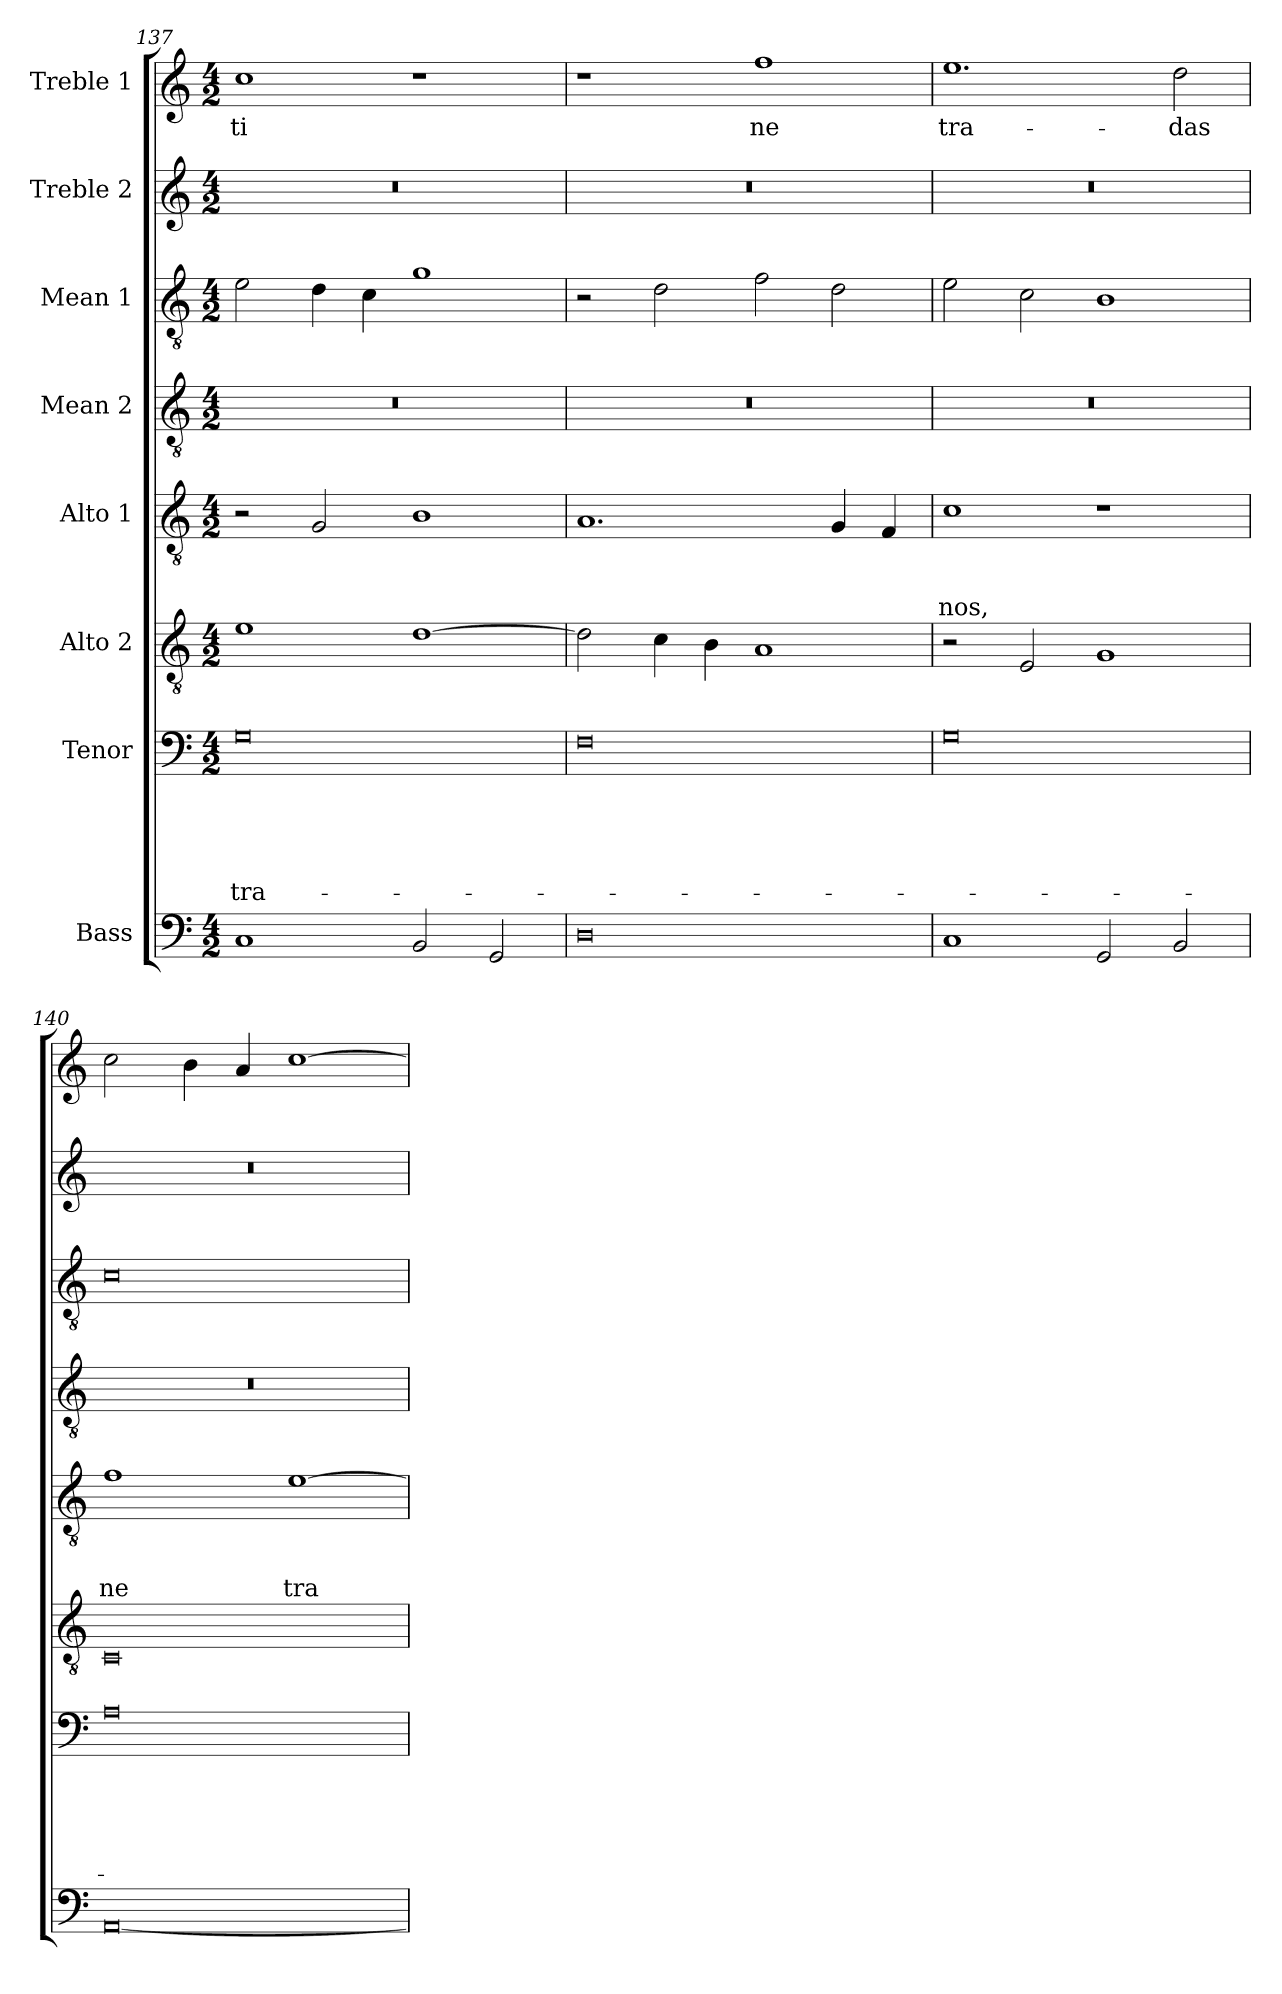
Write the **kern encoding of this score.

**kern	**kern	**text	**text	**text	**text	**text	**kern	**kern	**text	**text	**text	**kern	**kern	**kern	**kern	**text
*part8	*part7	*part7	*part7	*part7	*part7	*part7	*part6	*part5	*part5	*part5	*part5	*part4	*part3	*part2	*part1	*part1
*staff8	*staff7	*staff7	*staff7	*staff7	*staff7	*staff7	*staff6	*staff5	*staff5	*staff5	*staff5	*staff4	*staff3	*staff2	*staff1	*staff1
*I"Bass	*I"Tenor	*	*	*	*	*	*I"Alto 2	*I"Alto 1	*	*	*	*I"Mean 2	*I"Mean 1	*I"Treble 2	*I"Treble 1	*
*clefF4	*clefF4	*	*	*	*	*	*clefGv2	*clefGv2	*	*	*	*clefGv2	*clefGv2	*clefG2	*clefG2	*
*k[]	*k[]	*	*	*	*	*	*k[]	*k[]	*	*	*	*k[]	*k[]	*k[]	*k[]	*
*C:	*C:	*	*	*	*	*	*C:	*C:	*	*	*	*C:	*C:	*C:	*C:	*
*M4/2	*M4/2	*	*	*	*	*	*M4/2	*M4/2	*	*	*	*M4/2	*M4/2	*M4/2	*M4/2	*
=137	=137	=137	=137	=137	=137	=137	=137	=137	=137	=137	=137	=137	=137	=137	=137	=137
1C	0G	.	.	.	.	tra-	1e	2r	.	.	.	0r	2e\	0r	1cc	-ti
.	.	.	.	.	.	.	.	2G/	.	.	.	.	4d\	.	.	.
.	.	.	.	.	.	.	.	.	.	.	.	.	4c\	.	.	.
2BB/	.	.	.	.	.	.	[1d	1B	.	.	.	.	1g	.	1r	.
2GG/	.	.	.	.	.	.	.	.	.	.	.	.	.	.	.	.
=138	=138	=138	=138	=138	=138	=138	=138	=138	=138	=138	=138	=138	=138	=138	=138	=138
0D	0F	.	.	.	.	.	2d\]	1.A	.	.	.	0r	2r	0r	1r	.
.	.	.	.	.	.	.	4c\	.	.	.	.	.	2d\	.	.	.
.	.	.	.	.	.	.	4B\	.	.	.	.	.	.	.	.	.
.	.	.	.	.	.	.	1A	.	.	.	.	.	2f\	.	1ff	ne
.	.	.	.	.	.	.	.	4G/	.	.	.	.	2d\	.	.	.
.	.	.	.	.	.	.	.	4F/	.	.	.	.	.	.	.	.
=139	=139	=139	=139	=139	=139	=139	=139	=139	=139	=139	=139	=139	=139	=139	=139	=139
1C	0G	.	.	.	.	.	2r	1c	.	.	nos,	0r	2e\	0r	1.ee	tra-
.	.	.	.	.	.	.	2E/	.	.	.	.	.	2c\	.	.	.
2GG/	.	.	.	.	.	.	1G	1r	.	.	.	.	1B	.	.	.
2BB/	.	.	.	.	.	.	.	.	.	.	.	.	.	.	2dd\	-das
=140	=140	=140	=140	=140	=140	=140	=140	=140	=140	=140	=140	=140	=140	=140	=140	=140
[0AA	0A	.	.	.	.	.	0C	1f	.	.	ne	0r	0c	0r	2cc\	.
.	.	.	.	.	.	.	.	.	.	.	.	.	.	.	4b\	.
.	.	.	.	.	.	.	.	.	.	.	.	.	.	.	4a/	.
.	.	.	.	.	.	.	.	[1e	.	.	tra-	.	.	.	[1cc	.
=	=	=	=	=	=	=	=	=	=	=	=	=	=	=	=	=
*-	*-	*-	*-	*-	*-	*-	*-	*-	*-	*-	*-	*-	*-	*-	*-	*-
